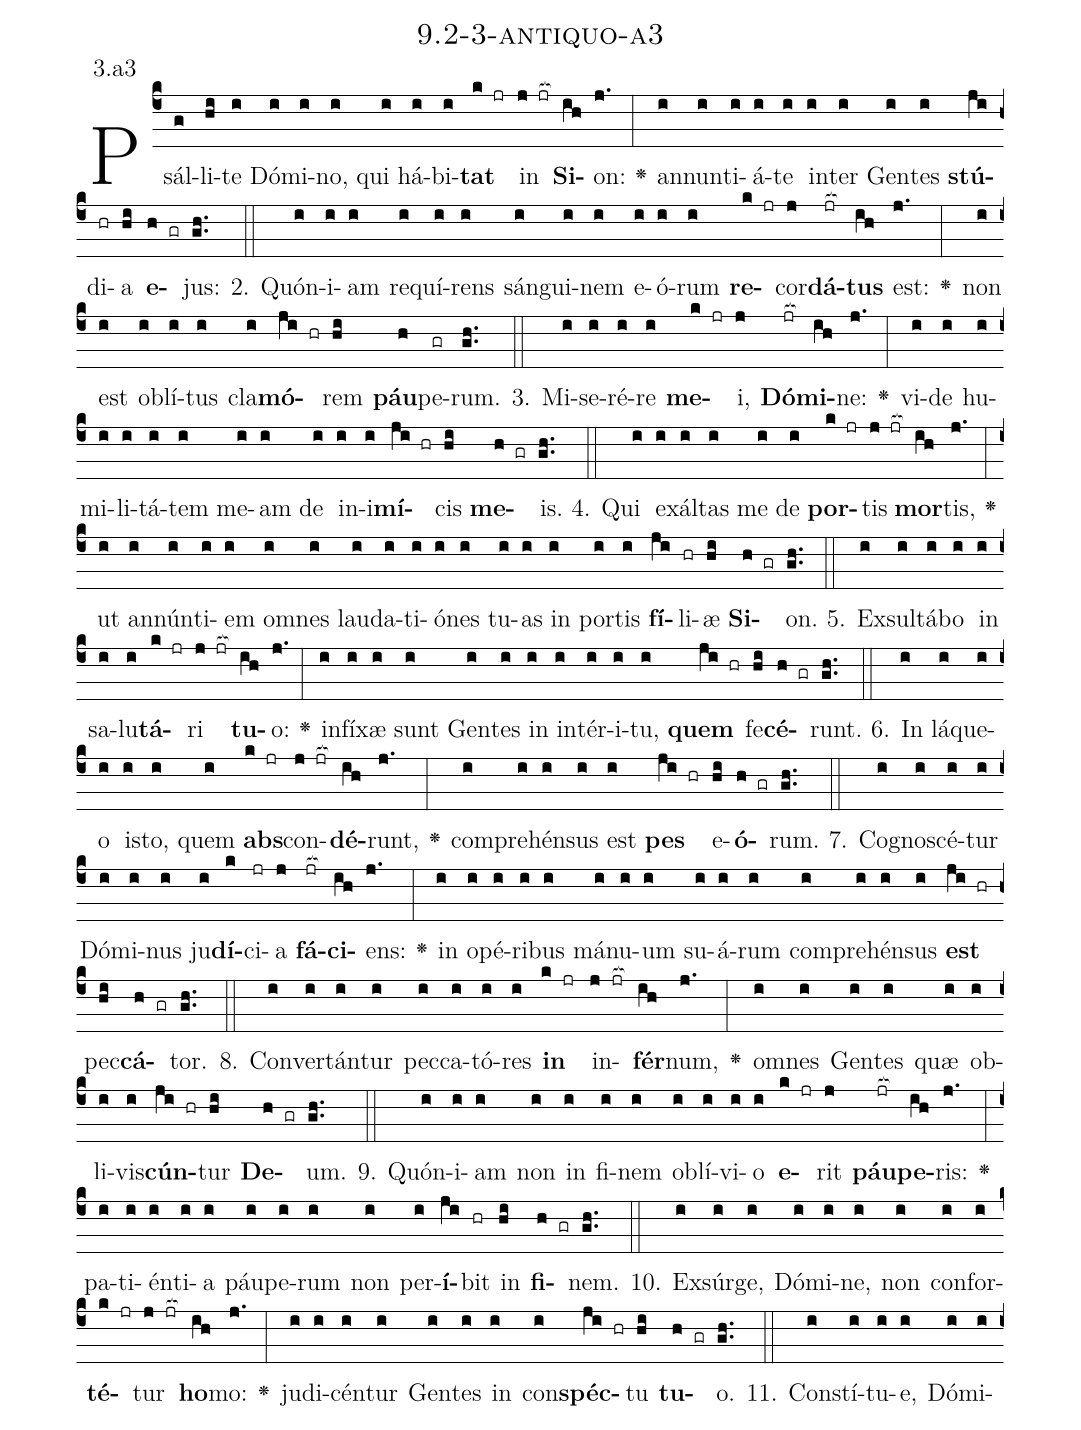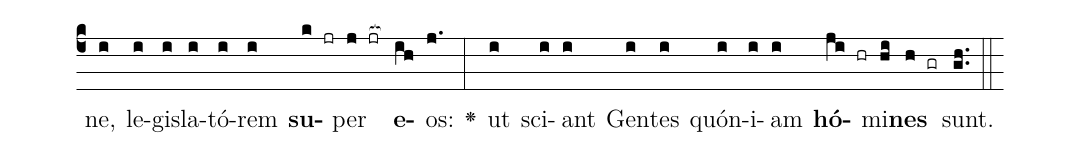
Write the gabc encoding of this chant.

name: 9.2-3-antiquo-a3;
annotation: 3.a3;
%%
(c4)Psál(g)li(hi)te(i) Dó(i)mi(i)no,(i) qui(i) há(i)bi(i)<b>tat</b>(k jr) in(j jr[ocb:1{]) <b>Si</b>(ih[ocb:0}])on:(j.) <v>\greheightstar</v>(:) an(i)nun(i)ti(i)á(i)te(i) in(i)ter(i) Gen(i)tes(i) <b>stú</b>(ji)di(hr)a(hi) <b>e</b>(h gr)jus:(gh..) (::)
2. Quón(i)i(i)am(i) re(i)quí(i)rens(i) sán(i)gui(i)nem(i) e(i)ó(i)rum(i) <b>re</b>(k jr)cor(j)<b>dá</b>(jr[ocb:1{])<b>tus</b>(ih[ocb:0}]) est:(j.) <v>\greheightstar</v>(:) non(i) est(i) ob(i)lí(i)tus(i) cla(i)<b>mó</b>(ji hr)rem(hi) <b>páu</b>(h)pe(gr)rum.(gh..) (::)
3. Mi(i)se(i)ré(i)re(i) <b>me</b>(k jr)i,(j) <b>Dó</b>(jr[ocb:1{])<b>mi</b>(ih[ocb:0}])ne:(j.) <v>\greheightstar</v>(:) vi(i)de(i) hu(i)mi(i)li(i)tá(i)tem(i) me(i)am(i) de(i) in(i)i(i)<b>mí</b>(ji hr)cis(hi) <b>me</b>(h gr)is.(gh..) (::)
4. Qui(i) ex(i)ál(i)tas(i) me(i) de(i) <b>por</b>(k jr)tis(j jr[ocb:1{]) <b>mor</b>(ih[ocb:0}])tis,(j.) <v>\greheightstar</v>(:) ut(i) an(i)nún(i)ti(i)em(i) om(i)nes(i) lau(i)da(i)ti(i)ó(i)nes(i) tu(i)as(i) in(i) por(i)tis(i) <b>fí</b>(ji)li(hr)æ(hi) <b>Si</b>(h gr)on.(gh..) (::)
5. Ex(i)sul(i)tá(i)bo(i) in(i) sa(i)lu(i)<b>tá</b>(k jr)ri(j jr[ocb:1{]) <b>tu</b>(ih[ocb:0}])o:(j.) <v>\greheightstar</v>(:) in(i)fí(i)xæ(i) sunt(i) Gen(i)tes(i) in(i) in(i)tér(i)i(i)tu,(i) <b>quem</b>(ji hr) fe(hi)<b>cé</b>(h gr)runt.(gh..) (::)
6. In(i) lá(i)que(i)o(i) is(i)to,(i) quem(i) <b>abs</b>(k jr)con(j jr[ocb:1{])<b>dé</b>(ih[ocb:0}])runt,(j.) <v>\greheightstar</v>(:) com(i)pre(i)hén(i)sus(i) est(i) <b>pes</b>(ji hr) e(hi)<b>ó</b>(h gr)rum.(gh..) (::)
7. Co(i)gno(i)scé(i)tur(i) Dó(i)mi(i)nus(i) ju(i)<b>dí</b>(k)ci(jr)a(j) <b>fá</b>(jr[ocb:1{])<b>ci</b>(ih[ocb:0}])ens:(j.) <v>\greheightstar</v>(:) in(i) o(i)pé(i)ri(i)bus(i) má(i)nu(i)um(i) su(i)á(i)rum(i) com(i)pre(i)hén(i)sus(i) <b>est</b>(ji hr) pec(hi)<b>cá</b>(h gr)tor.(gh..) (::)
8. Con(i)ver(i)tán(i)tur(i) pec(i)ca(i)tó(i)res(i) <b>in</b>(k jr) in(j jr[ocb:1{])<b>fér</b>(ih[ocb:0}])num,(j.) <v>\greheightstar</v>(:) om(i)nes(i) Gen(i)tes(i) quæ(i) ob(i)li(i)vis(i)<b>cún</b>(ji hr)tur(hi) <b>De</b>(h gr)um.(gh..) (::)
9. Quón(i)i(i)am(i) non(i) in(i) fi(i)nem(i) ob(i)lí(i)vi(i)o(i) <b>e</b>(k jr)rit(j) <b>páu</b>(jr[ocb:1{])<b>pe</b>(ih[ocb:0}])ris:(j.) <v>\greheightstar</v>(:) pa(i)ti(i)én(i)ti(i)a(i) páu(i)pe(i)rum(i) non(i) per(i)<b>í</b>(ji)bit(hr) in(hi) <b>fi</b>(h gr)nem.(gh..) (::)
10. Ex(i)súr(i)ge,(i) Dó(i)mi(i)ne,(i) non(i) con(i)for(i)<b>té</b>(k jr)tur(j jr[ocb:1{]) <b>ho</b>(ih[ocb:0}])mo:(j.) <v>\greheightstar</v>(:) ju(i)di(i)cén(i)tur(i) Gen(i)tes(i) in(i) con(i)<b>spéc</b>(ji hr)tu(hi) <b>tu</b>(h gr)o.(gh..) (::)
11. Con(i)stí(i)tu(i)e,(i) Dó(i)mi(i)ne,(i) le(i)gis(i)la(i)tó(i)rem(i) <b>su</b>(k jr)per(j jr[ocb:1{]) <b>e</b>(ih[ocb:0}])os:(j.) <v>\greheightstar</v>(:) ut(i) sci(i)ant(i) Gen(i)tes(i) quón(i)i(i)am(i) <b>hó</b>(ji hr)mi(hi)<b>nes</b>(h gr) sunt.(gh..) (::)
